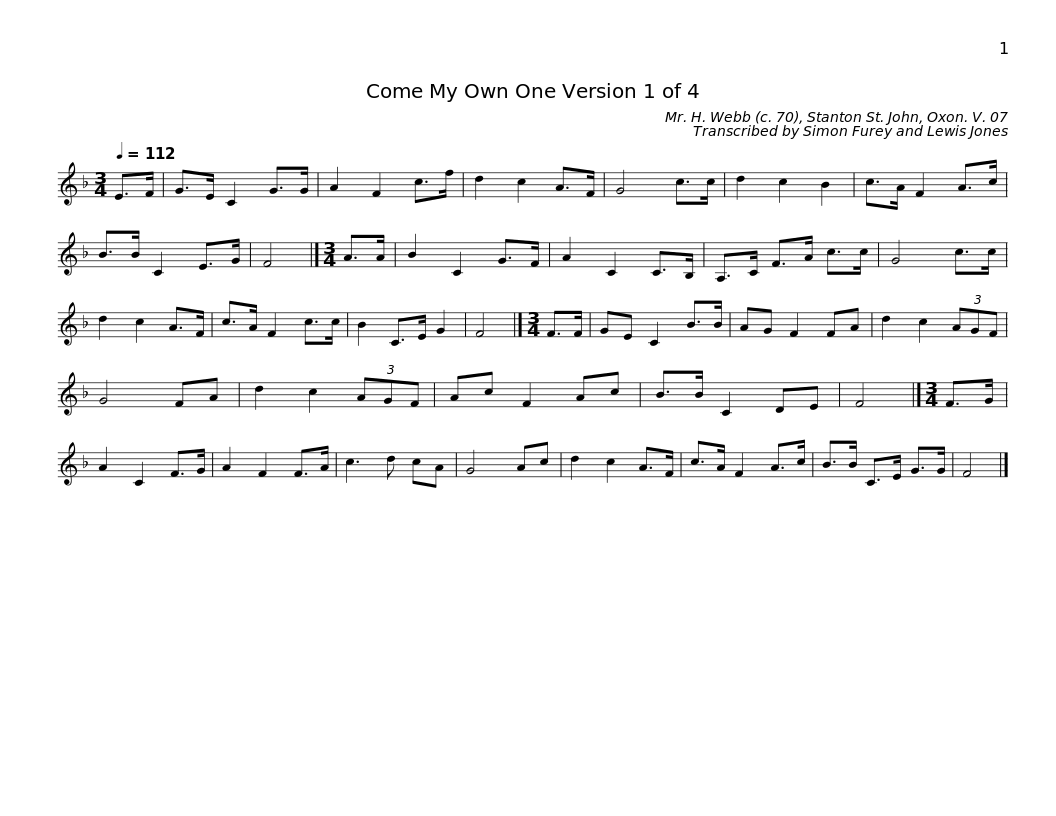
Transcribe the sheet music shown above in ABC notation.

X:1
L:1/8
Q:1/4=112
M:3/4
I:linebreak $
K:F
V:1 treble
V:1
 E>F | G>E C2 G>G | A2 F2 c>f | d2 c2 A>F | G4 c>c |$ %5
 d2 c2 B2 | c>A F2 A>c | B>B C2 E>G | F4 |][M:3/4] A>A | %10
 B2 C2 G>F | A2 C2 C>B, | A,>C F>A c>c | G4 c>c |$ d2 c2 A>F | %15
 c>A F2 c>c | B2 C>E G2 | F4 |][M:3/4] F>F | GE C2 B>B | %20
 AG F2 FA | d2 c2 (3AGF | G4 FA |$ d2 c2 (3AGF | Ac F2 Ac | %25
 B>B C2 DE | F4 |][M:3/4] F>G | A2 C2 F>G | A2 F2 F>A | %30
 c3 d cA | G4 Ac |$ d2 c2 A>F | c>A F2 A>c | B>B C>E G>G | %35
 F4 |] %36
